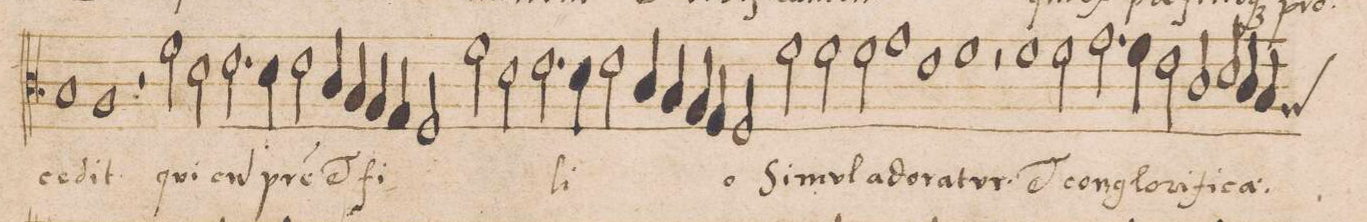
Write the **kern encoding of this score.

**kern	**text
*I"TENOR	*
*clefC3	*
*k[b-]	*
*met(C|)	*
*M2/1	*
1B-/	-ce-
1A/	-dit
=141-	=141-
2r	.
2f\	qui
2d\	cu(m)
2.e\	p(at)-
=142-	=142-
4d\	.
2e\	-tre
4c/	et
4B-/	.
4A/	fi-
4G/	.
=143-	=143-
2F/	.
2f\	.
2d\	.
2.e\	.
=144-	=144-
4d\	-li-
2e\	.
4c/	.
4B-/	.
4A/	.
4G/	.
=145-	=145-
2F/	-o
2f\	Si-
2f\	-mul
2f\	a-
=146-	=146-
1g\	-do-
1e\	-ra-
=147-	=147-
1f\	-tur
2r	.
1f\	et
=148-	=148-
2f\	con-
2.g\	-glo-
4f\	.
=149-	=149-
2e\	-ri-
2c/	-fi-
2d/	-ca-
4c/	.
*custos:a	*
4B-/	.
=150-	=150-
*-	*-
